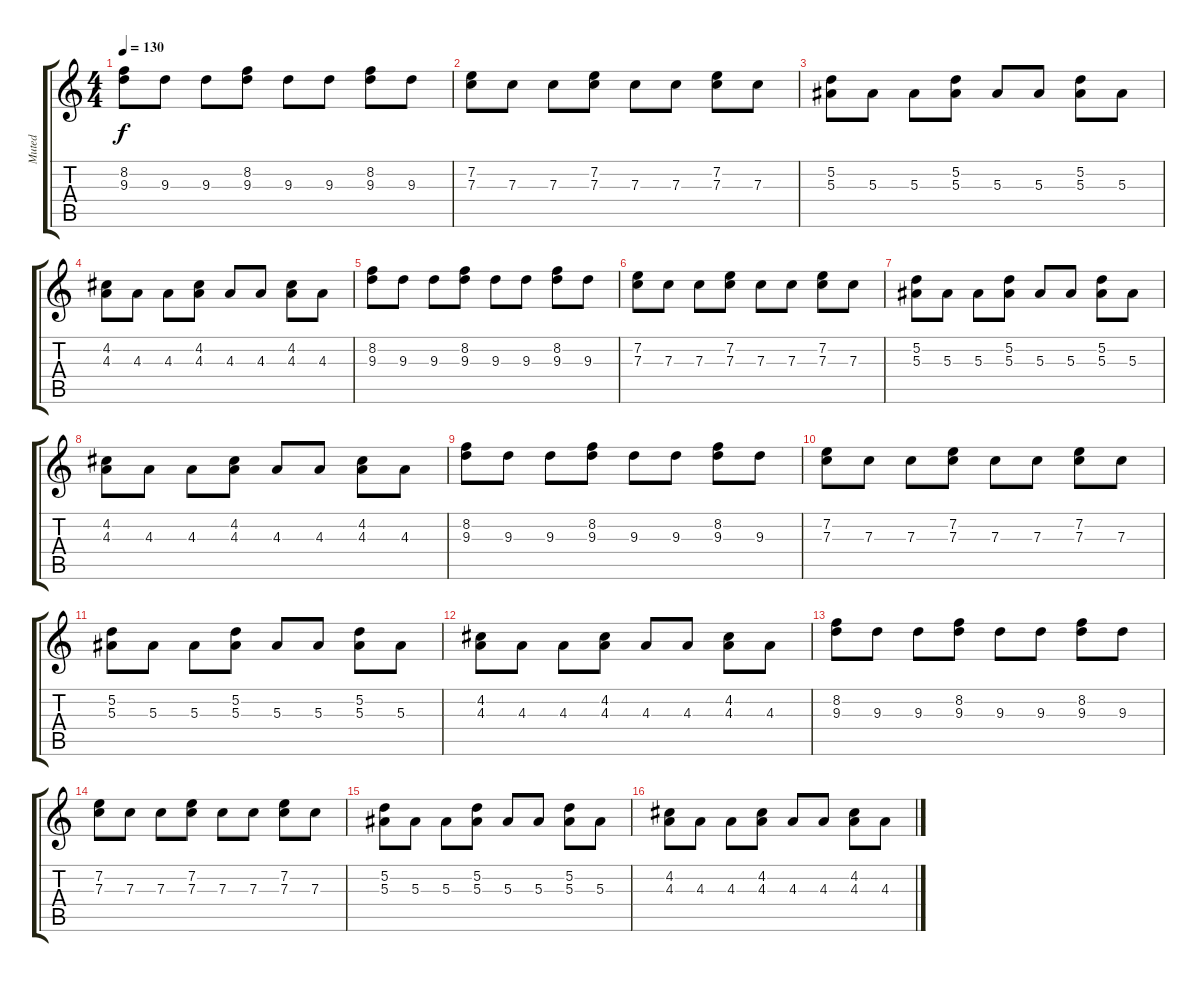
\track ("Muted" "Muted") {instrument electricguitarmuted}
\staff {score tabs}
\tuning (D4 A3 F3 C3 G2 D2) {hide}
\ts (4 4)
\tempo 130
\clef g2
\ks c
(8.2 9.3).8{dy f} 9.3.8 9.3.8 (8.2 9.3).8 9.3.8 9.3.8 (8.2 9.3).8 9.3.8 |
(7.2 7.3).8 7.3.8 7.3.8 (7.2 7.3).8 7.3.8 7.3.8 (7.2 7.3).8 7.3.8 |
(5.2 5.3).8 5.3.8 5.3.8 (5.2 5.3).8 5.3.8 5.3.8 (5.2 5.3).8 5.3.8 |
(4.2 4.3).8 4.3.8 4.3.8 (4.2 4.3).8 4.3.8 4.3.8 (4.2 4.3).8 4.3.8 |
(8.2 9.3).8 9.3.8 9.3.8 (8.2 9.3).8 9.3.8 9.3.8 (8.2 9.3).8 9.3.8 |
(7.2 7.3).8 7.3.8 7.3.8 (7.2 7.3).8 7.3.8 7.3.8 (7.2 7.3).8 7.3.8 |
(5.2 5.3).8 5.3.8 5.3.8 (5.2 5.3).8 5.3.8 5.3.8 (5.2 5.3).8 5.3.8 |
(4.2 4.3).8 4.3.8 4.3.8 (4.2 4.3).8 4.3.8 4.3.8 (4.2 4.3).8 4.3.8 |
(8.2 9.3).8 9.3.8 9.3.8 (8.2 9.3).8 9.3.8 9.3.8 (8.2 9.3).8 9.3.8 |
(7.2 7.3).8 7.3.8 7.3.8 (7.2 7.3).8 7.3.8 7.3.8 (7.2 7.3).8 7.3.8 |
(5.2 5.3).8 5.3.8 5.3.8 (5.2 5.3).8 5.3.8 5.3.8 (5.2 5.3).8 5.3.8 |
(4.2 4.3).8 4.3.8 4.3.8 (4.2 4.3).8 4.3.8 4.3.8 (4.2 4.3).8 4.3.8 |
(8.2 9.3).8 9.3.8 9.3.8 (8.2 9.3).8 9.3.8 9.3.8 (8.2 9.3).8 9.3.8 |
(7.2 7.3).8 7.3.8 7.3.8 (7.2 7.3).8 7.3.8 7.3.8 (7.2 7.3).8 7.3.8 |
(5.2 5.3).8 5.3.8 5.3.8 (5.2 5.3).8{volume 0} 5.3.8 5.3.8 (5.2 5.3).8 5.3.8 |
(4.2 4.3).8 4.3.8 4.3.8 (4.2 4.3).8 4.3.8 4.3.8 (4.2 4.3).8 4.3.8
